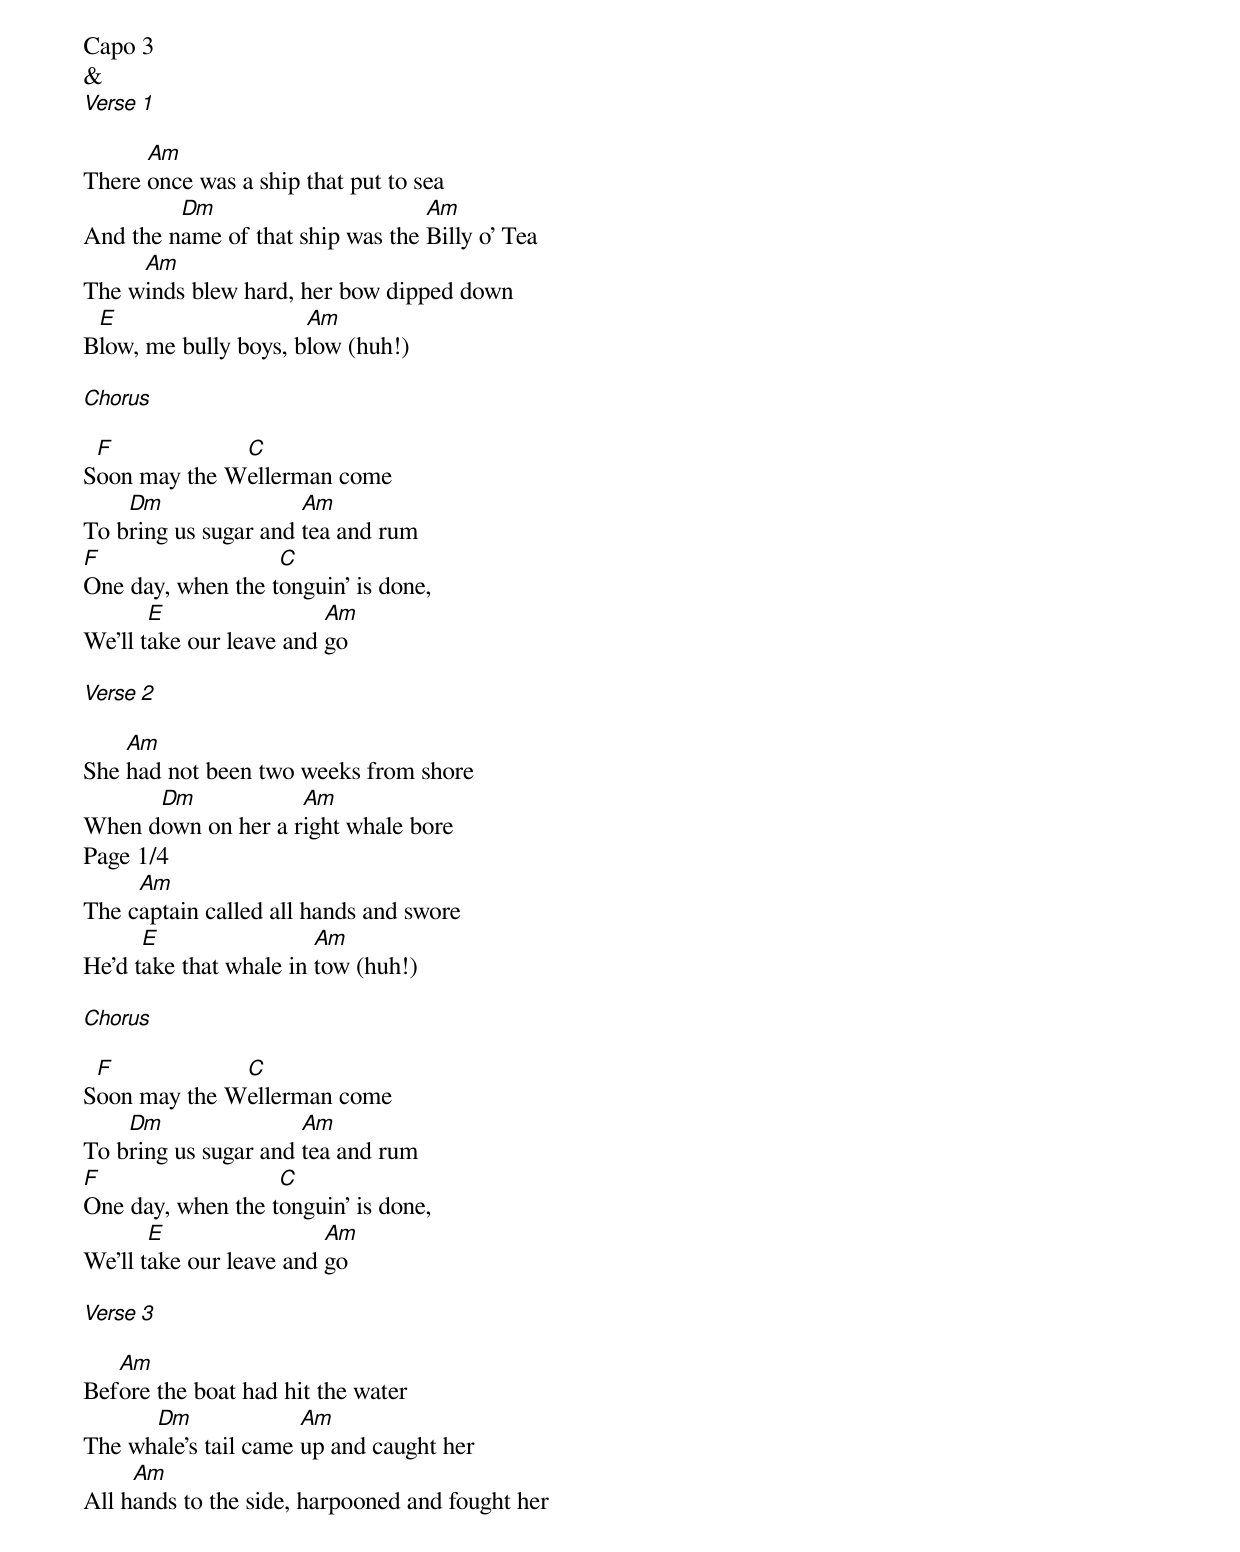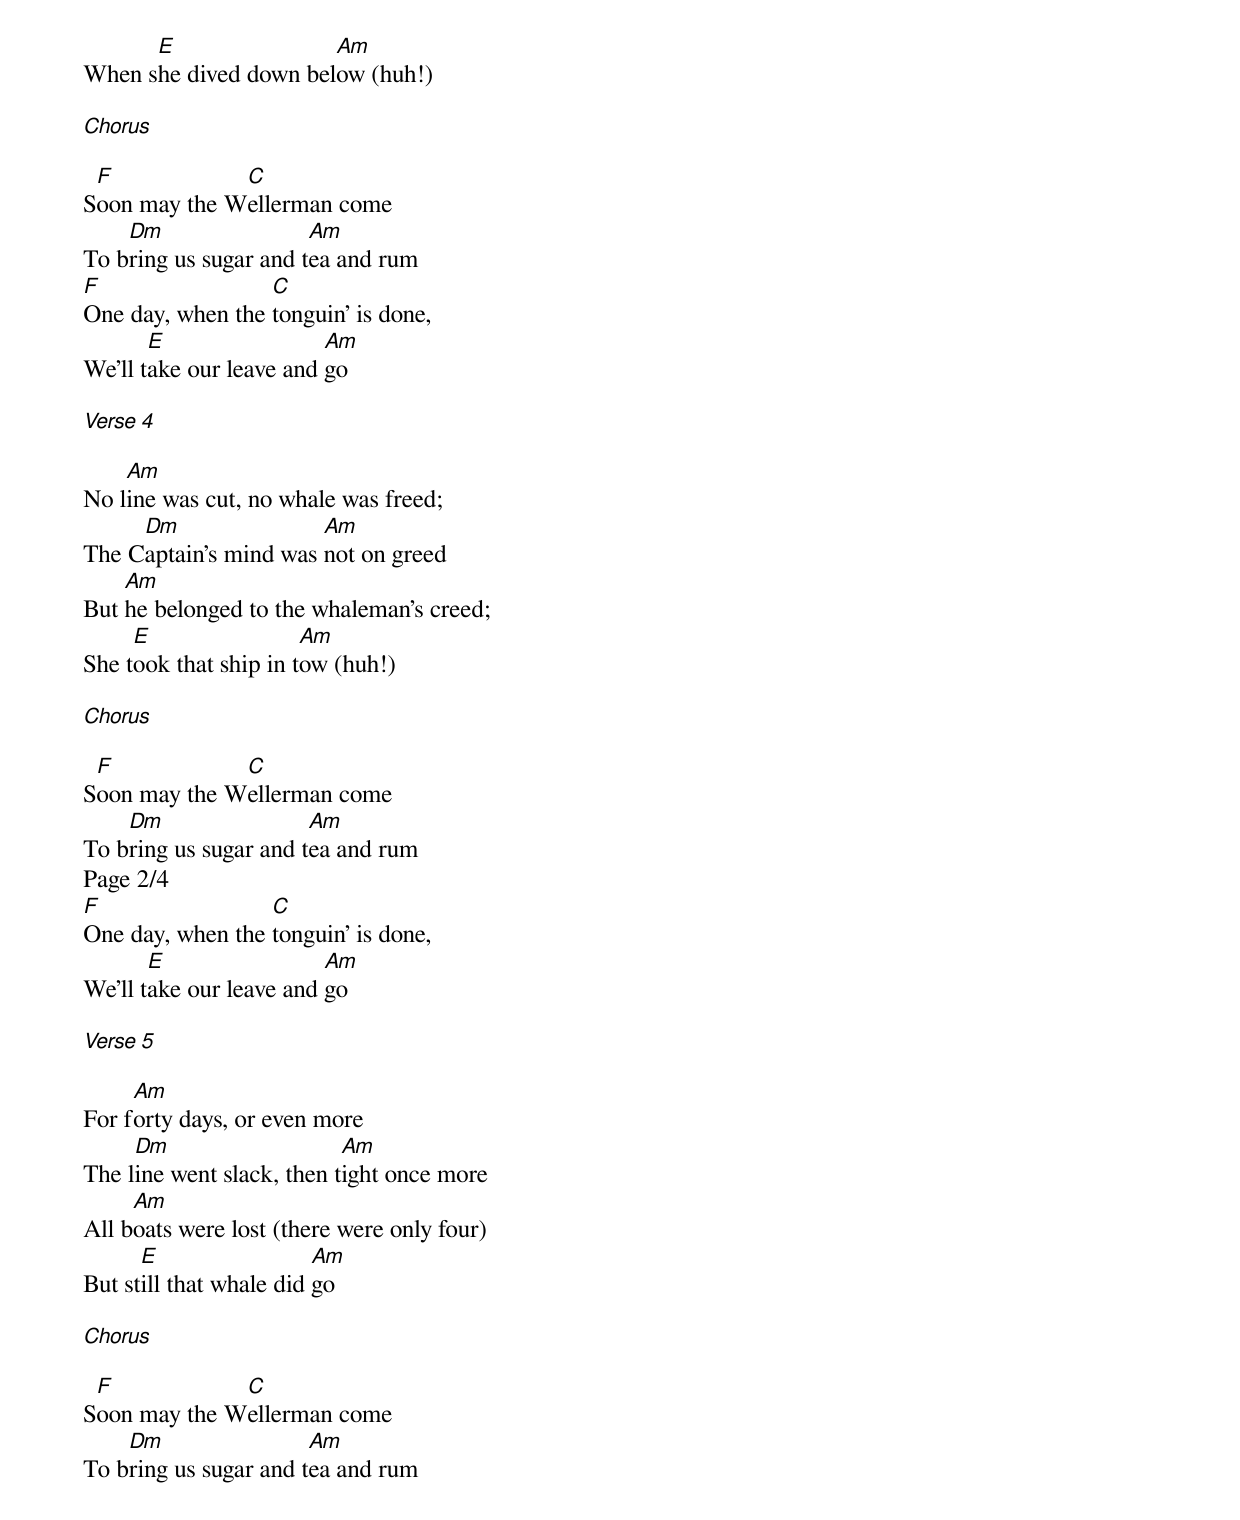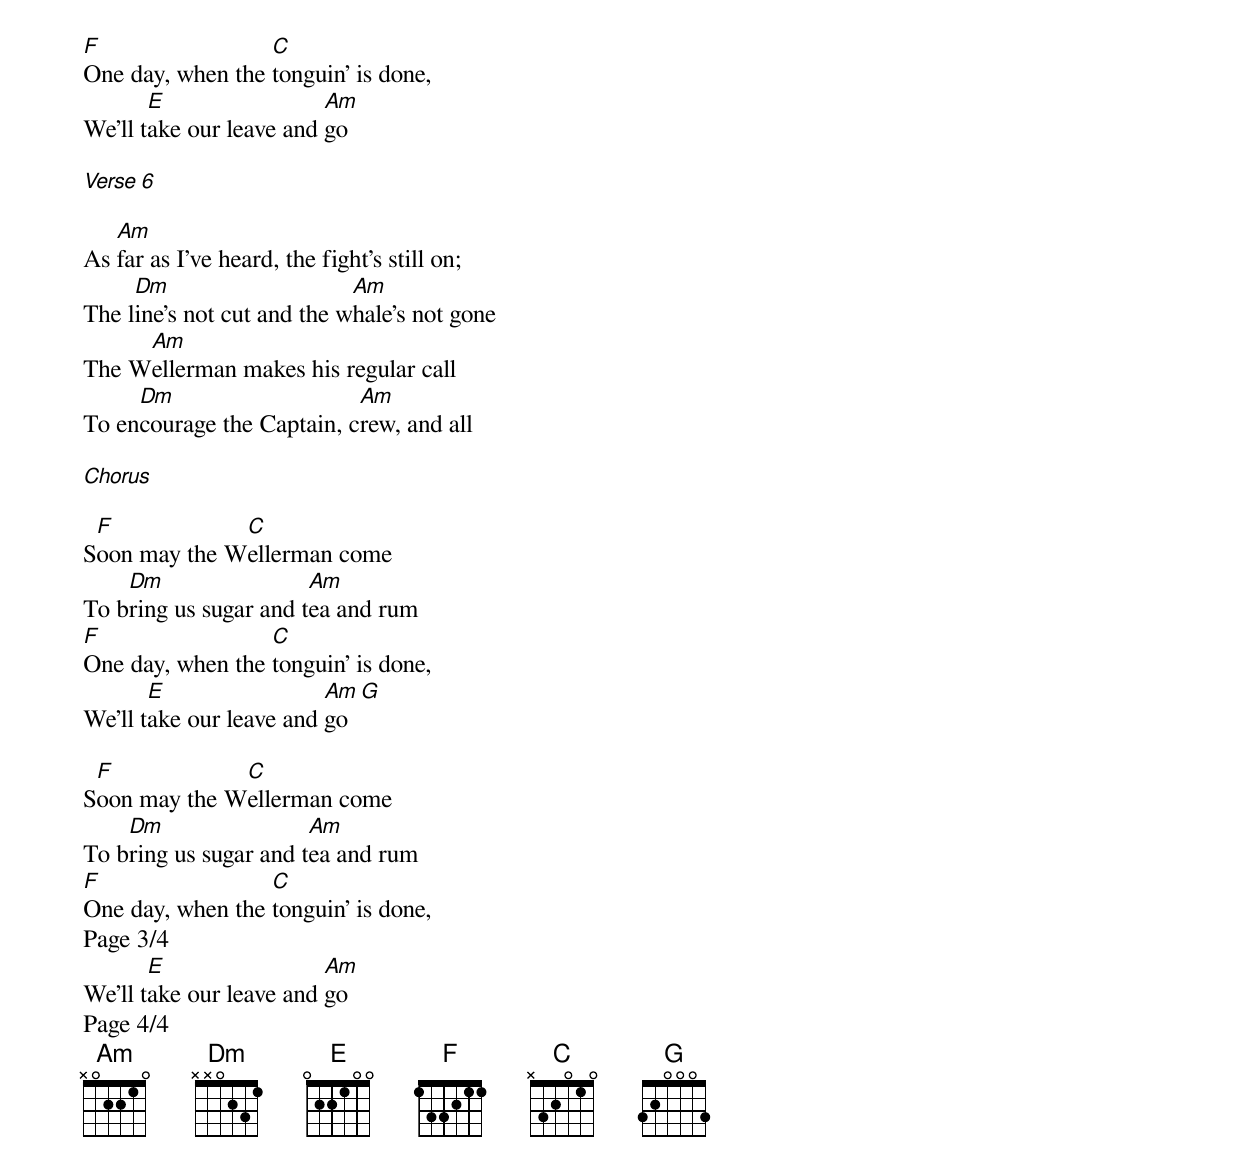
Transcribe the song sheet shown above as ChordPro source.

Capo 3
&
[Verse 1]

There [Am]once was a ship that put to sea
And the n[Dm]ame of that ship was the [Am]Billy o' Tea
The w[Am]inds blew hard, her bow dipped down
B[E]low, me bully boys, b[Am]low (huh!)

[Chorus]

S[F]oon may the W[C]ellerman come
To b[Dm]ring us sugar and [Am]tea and rum
[F]One day, when the t[C]onguin’ is done,
We’ll t[E]ake our leave and [Am]go

[Verse 2]

She [Am]had not been two weeks from shore
When d[Dm]own on her a r[Am]ight whale bore
Page 1/4
The c[Am]aptain called all hands and swore
He'd t[E]ake that whale in [Am]tow (huh!)

[Chorus]

S[F]oon may the W[C]ellerman come
To b[Dm]ring us sugar and [Am]tea and rum
[F]One day, when the t[C]onguin’ is done,
We’ll t[E]ake our leave and [Am]go

[Verse 3]

Bef[Am]ore the boat had hit the water
The wh[Dm]ale's tail came [Am]up and caught her
All h[Am]ands to the side, harpooned and fought her
When s[E]he dived down bel[Am]ow (huh!)

[Chorus]

S[F]oon may the W[C]ellerman come
To b[Dm]ring us sugar and t[Am]ea and rum
[F]One day, when the [C]tonguin’ is done,
We’ll t[E]ake our leave and [Am]go

[Verse 4]

No l[Am]ine was cut, no whale was freed;
The C[Dm]aptain's mind was [Am]not on greed
But [Am]he belonged to the whaleman's creed;
She t[E]ook that ship in t[Am]ow (huh!)

[Chorus]

S[F]oon may the W[C]ellerman come
To b[Dm]ring us sugar and t[Am]ea and rum
Page 2/4
[F]One day, when the [C]tonguin’ is done,
We’ll t[E]ake our leave and [Am]go

[Verse 5]

For f[Am]orty days, or even more
The l[Dm]ine went slack, then t[Am]ight once more
All b[Am]oats were lost (there were only four)
But st[E]ill that whale did [Am]go

[Chorus]

S[F]oon may the W[C]ellerman come
To b[Dm]ring us sugar and t[Am]ea and rum
[F]One day, when the [C]tonguin’ is done,
We’ll t[E]ake our leave and [Am]go

[Verse 6]

As [Am]far as I've heard, the fight's still on;
The l[Dm]ine's not cut and the w[Am]hale's not gone
The W[Am]ellerman makes his regular call
To en[Dm]courage the Captain, c[Am]rew, and all

[Chorus]

S[F]oon may the W[C]ellerman come
To b[Dm]ring us sugar and t[Am]ea and rum
[F]One day, when the [C]tonguin’ is done,
We’ll t[E]ake our leave and [Am]go[G]

S[F]oon may the W[C]ellerman come
To b[Dm]ring us sugar and t[Am]ea and rum
[F]One day, when the [C]tonguin’ is done,
Page 3/4
We’ll t[E]ake our leave and [Am]go
Page 4/4
